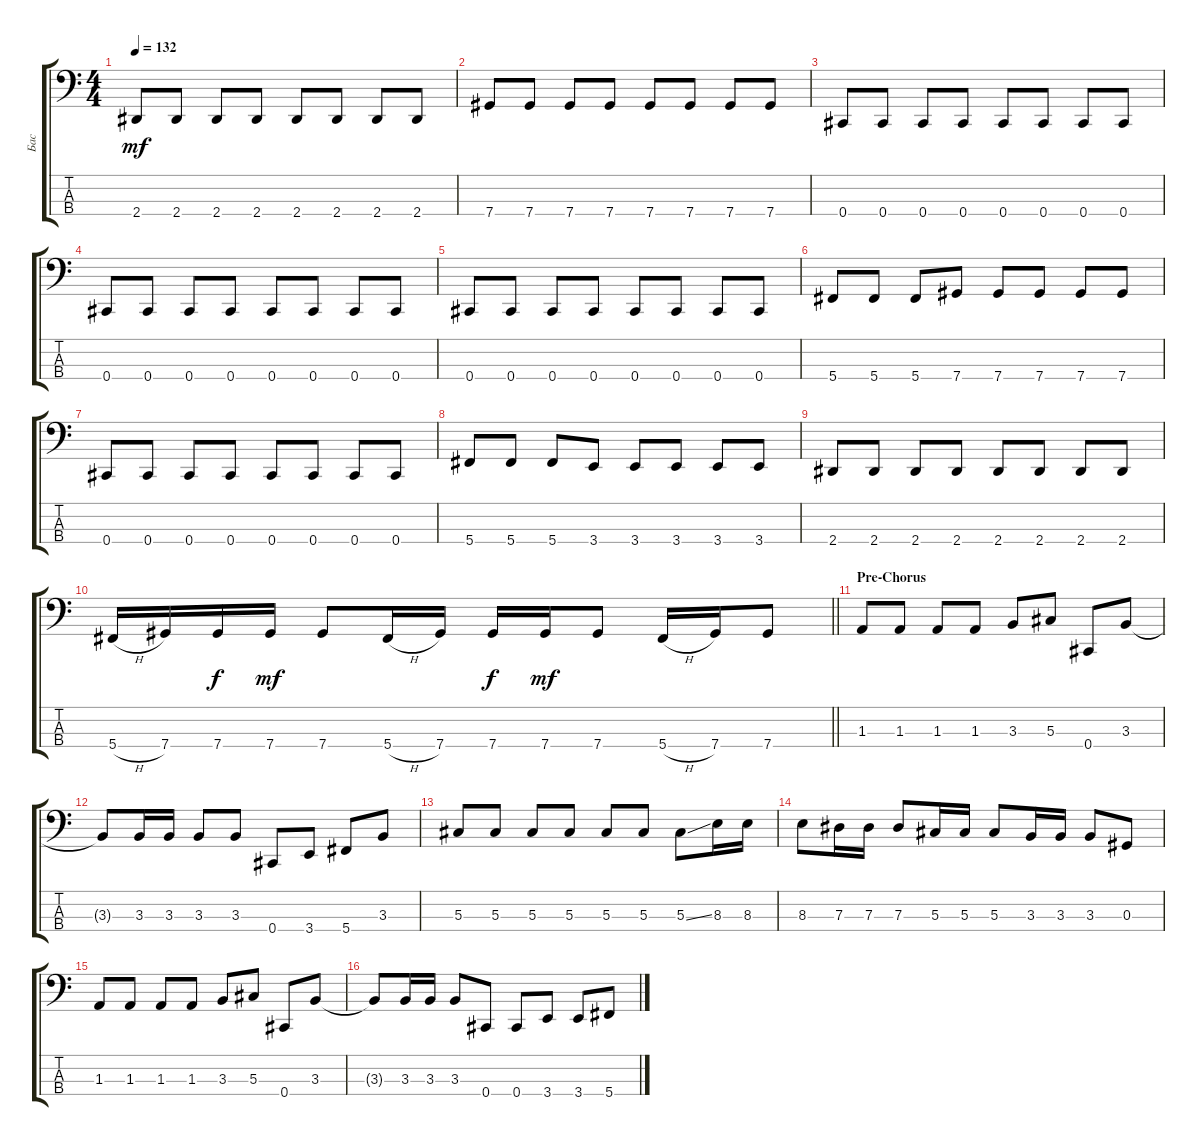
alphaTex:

\track ("Бас" "Бас") {instrument electricbassfinger}
\staff {score tabs}
\tuning (Gb2 Db2 Ab1 Db1) {hide}
\ts (4 4)
\tempo 132
\clef f4
\ks c
2.4.8{dy mf} 2.4.8 2.4.8 2.4.8 2.4.8 2.4.8 2.4.8 2.4.8 |
7.4.8 7.4.8 7.4.8 7.4.8 7.4.8 7.4.8 7.4.8 7.4.8 |
0.4.8 0.4.8 0.4.8 0.4.8 0.4.8 0.4.8 0.4.8 0.4.8 |
0.4.8 0.4.8 0.4.8 0.4.8 0.4.8 0.4.8 0.4.8 0.4.8 |
0.4.8 0.4.8 0.4.8 0.4.8 0.4.8 0.4.8 0.4.8 0.4.8 |
5.4.8 5.4.8 5.4.8 7.4.8 7.4.8 7.4.8 7.4.8 7.4.8 |
0.4.8 0.4.8 0.4.8 0.4.8 0.4.8 0.4.8 0.4.8 0.4.8 |
5.4.8 5.4.8 5.4.8 3.4.8 3.4.8 3.4.8 3.4.8 3.4.8 |
2.4.8 2.4.8 2.4.8 2.4.8 2.4.8 2.4.8 2.4.8 2.4.8 |
\barLineRight lightlight
5.4{h}.16 7.4.16 7.4.16{dy f} 7.4.16{dy mf} 7.4.8 5.4{h}.16 7.4.16 7.4.16{dy f} 7.4.16{dy mf} 7.4.8 5.4{h}.16 7.4.16 7.4.8 |
\section ("" "Pre-Chorus")
1.3.8 1.3.8 1.3.8 1.3.8 3.3.8 5.3.8 0.4.8 3.3.8 |
3.3{t}.8 3.3.16 3.3.16 3.3.8 3.3.8 0.4.8 3.4.8 5.4.8 3.3.8 |
5.3.8 5.3.8 5.3.8 5.3.8 5.3.8 5.3.8 5.3{ss}.8 8.3.16 8.3.16 |
8.3.8 7.3.16 7.3.16 7.3.8 5.3.16 5.3.16 5.3.8 3.3.16 3.3.16 3.3.8 0.3.8 |
1.3.8 1.3.8 1.3.8 1.3.8 3.3.8 5.3.8 0.4.8 3.3.8 |
3.3{t}.8 3.3.16 3.3.16 3.3.8 0.4.8 0.4.8 3.4.8 3.4.8 5.4.8
